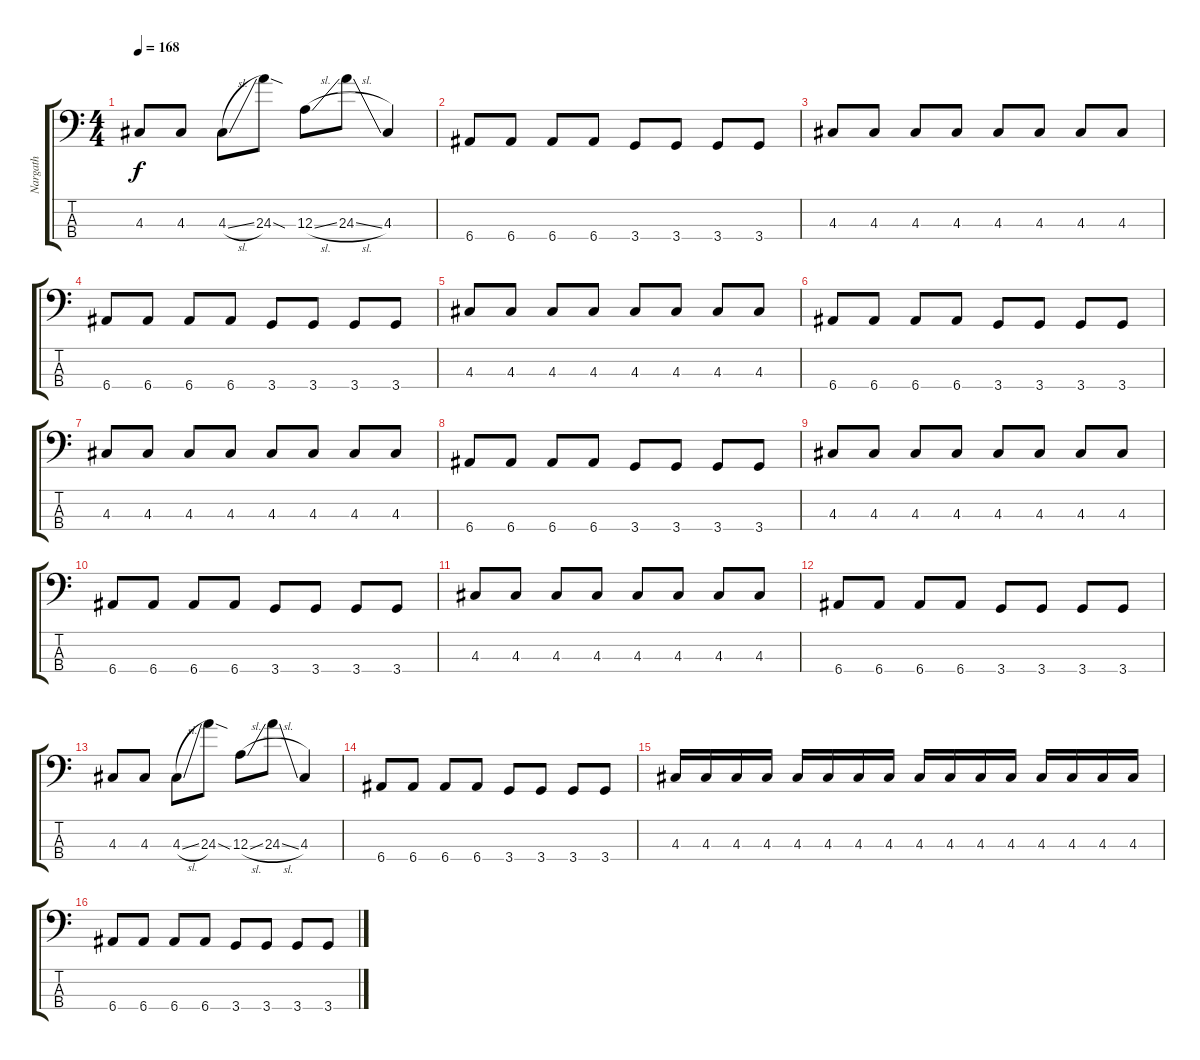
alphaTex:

\track ("Nargath" "Nargath") {instrument electricbassfinger}
\staff {score tabs}
\tuning (G2 D2 A1 E1) {hide}
\ts (4 4)
\tempo 168
\clef f4
\ks c
4.3.8{dy f} 4.3.8 4.3{sl}.8 24.3{sod}.8 12.3{sl}.8 24.3{sl}.8 4.3.4 |
6.4.8 6.4.8 6.4.8 6.4.8 3.4.8 3.4.8 3.4.8 3.4.8 |
4.3.8 4.3.8 4.3.8 4.3.8 4.3.8 4.3.8 4.3.8 4.3.8 |
6.4.8 6.4.8 6.4.8 6.4.8 3.4.8 3.4.8 3.4.8 3.4.8 |
4.3.8 4.3.8 4.3.8 4.3.8 4.3.8 4.3.8 4.3.8 4.3.8 |
6.4.8 6.4.8 6.4.8 6.4.8 3.4.8 3.4.8 3.4.8 3.4.8 |
4.3.8 4.3.8 4.3.8 4.3.8 4.3.8 4.3.8 4.3.8 4.3.8 |
6.4.8 6.4.8 6.4.8 6.4.8 3.4.8 3.4.8 3.4.8 3.4.8 |
4.3.8 4.3.8 4.3.8 4.3.8 4.3.8 4.3.8 4.3.8 4.3.8 |
6.4.8 6.4.8 6.4.8 6.4.8 3.4.8 3.4.8 3.4.8 3.4.8 |
4.3.8 4.3.8 4.3.8 4.3.8 4.3.8 4.3.8 4.3.8 4.3.8 |
6.4.8 6.4.8 6.4.8 6.4.8 3.4.8 3.4.8 3.4.8 3.4.8 |
4.3.8 4.3.8 4.3{sl}.8 24.3{sod}.8 12.3{sl}.8 24.3{sl}.8 4.3.4 |
6.4.8 6.4.8 6.4.8 6.4.8 3.4.8 3.4.8 3.4.8 3.4.8 |
4.3.16 4.3.16 4.3.16 4.3.16 4.3.16 4.3.16 4.3.16 4.3.16 4.3.16 4.3.16 4.3.16 4.3.16 4.3.16 4.3.16 4.3.16 4.3.16 |
6.4.8 6.4.8 6.4.8 6.4.8 3.4.8 3.4.8 3.4.8 3.4.8
